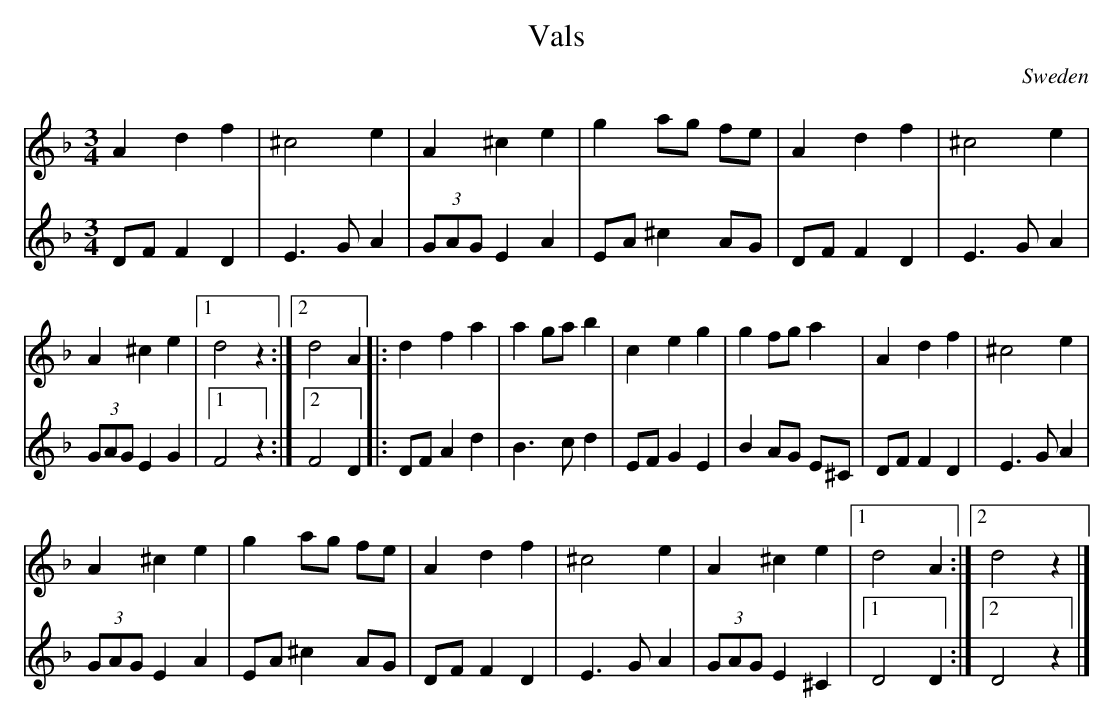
X:1
T:Vals
O:Sweden
M:3/4
K:Dm
V:1
A2 d2 f2| ^c4 e2| \
A2 ^c2 e2| g2 ag fe|\
A2 d2 f2| ^c4 e2|
A2 ^c2 e2|1 d4z2 :|2 d4A2|:\
d2f2a2| a2gab2|\
c2e2g2| g2fga2| \
A2d2f2| ^c4e2|
A2^c2e2| g2ag fe|\
A2d2f2| ^c4e2|\
A2^c2e2|1 d4A2 :|2 d4z2 |]
V:2
DF F2 D2 | E3G A2 | \
(3GAG E2A2 | EA ^c2 AG |\
DF F2D2 | E3G A2 |
(3GAG E2G2 |1 F4z2 :|2 F4D2 |:\
DFA2d2 | B3cd2 |\
EFG2E2 | B2AG E^C | \
DFF2D2 | E3GA2 |
(3GAG E2A2 | EA^c2AG |\
DFF2D2 | E3GA2 |\
(3GAG E2^C2 |1 D4D2 :|2 D4z2 |]
